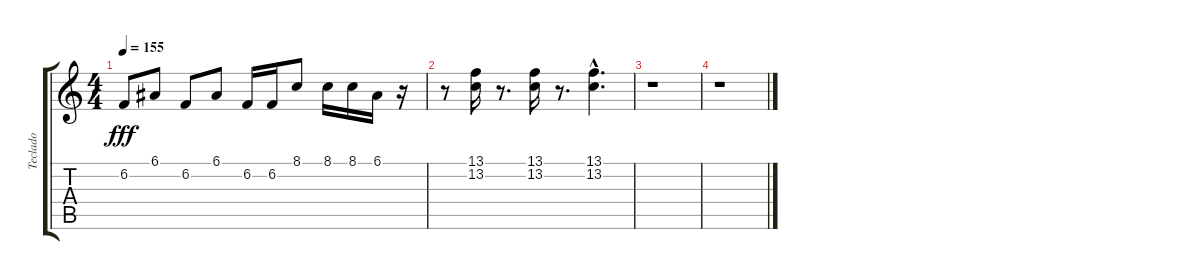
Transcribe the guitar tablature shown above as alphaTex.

\track ("Teclado" "Teclado") {instrument stringensemble1}
\staff {score tabs}
\tuning (E4 B3 G3 D3 A2 E2) {hide}
\ts (4 4)
\tempo 155
\clef g2
\ks c
6.2.8{dy fff} 6.1.8 6.2.8 6.1.8 6.2.16 6.2.16 8.1.8 8.1.16 8.1.16 6.1.16 r.16 |
r.8 (13.1 13.2).16 r.8{d} (13.1 13.2).16 r.8{d} (13.1{hac} 13.2{hac}).4{d} |
r.1 |
r.1
